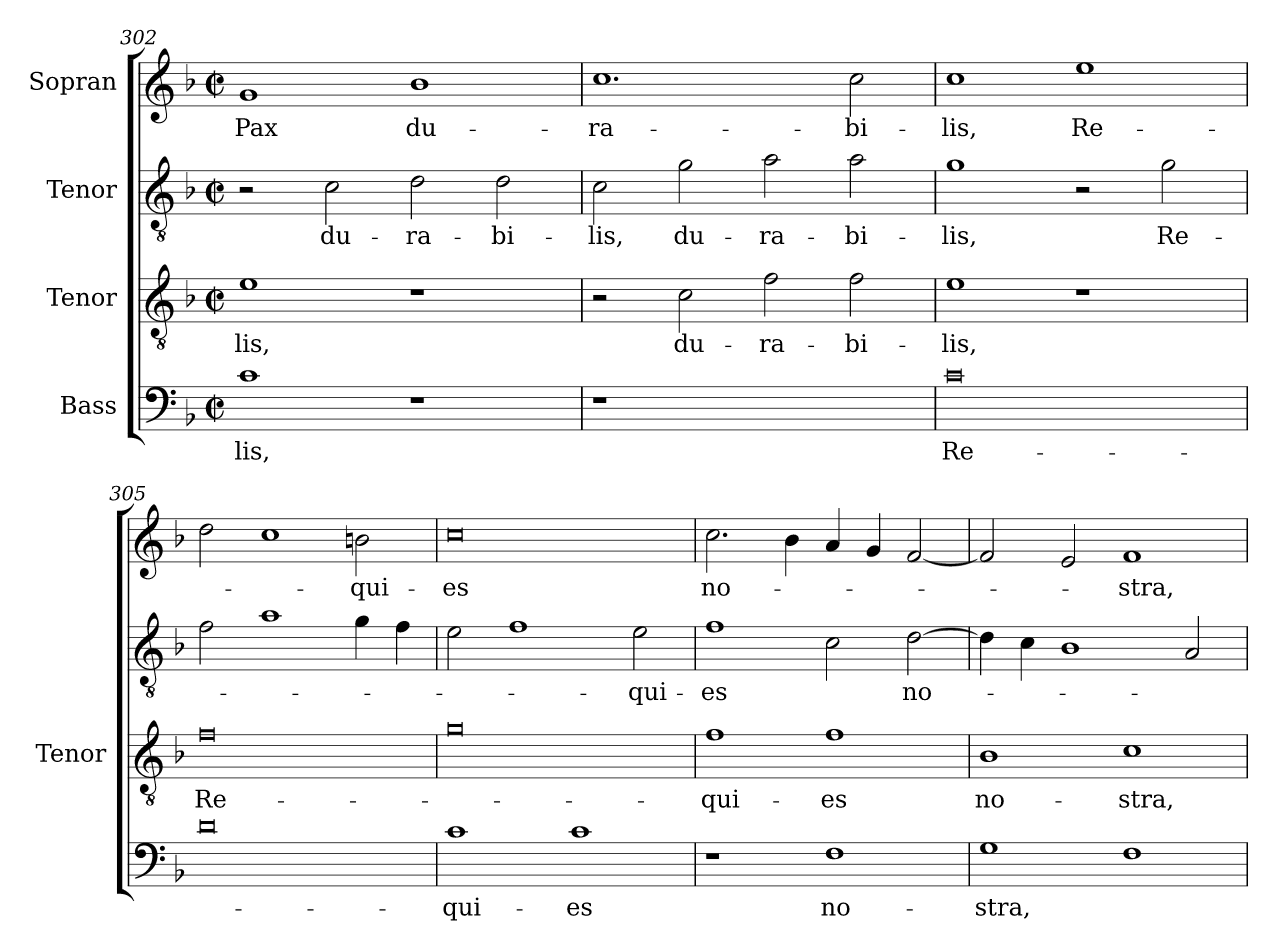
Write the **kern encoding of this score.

**kern	**text	**kern	**text	**kern	**text	**kern	**text
*part4	*part4	*part3	*part3	*part2	*part2	*part1	*part1
*staff4	*staff4	*staff3	*staff3	*staff2	*staff2	*staff1	*staff1
*I"Bass	*	*I"Tenor	*	*I"Tenor	*	*I"Sopran	*
*	*	*I'Tenor	*	*	*	*	*
*clefF4	*	*clefGv2	*	*clefGv2	*	*clefG2	*
*	*	*ITrd7c12	*	*ITrd7c12	*	*	*
*k[b-]	*	*k[b-]	*	*k[b-]	*	*k[b-]	*
*F:	*	*F:	*	*F:	*	*F:	*
*M2/2	*	*M2/2	*	*M2/2	*	*M2/2	*
*met(c|)	*	*met(c|)	*	*met(c|)	*	*met(c|)	*
=302	=302	=302	=302	=302	=302	=302	=302
!	!LO:LY:b:color=#000000	!	!	!	!	!	!
!	!	!	!LO:LY:b:color=#000000	!	!	!	!
!	!	!	!	!	!	!	!LO:LY:b:color=#000000
1ci	-lis,	1Ei	-lis,	2r	.	1gi	Pax
!	!	!	!	!	!LO:LY:b:color=#000000	!	!
.	.	.	.	2Ci\	du-	.	.
!	!	!	!	!	!LO:LY:b:color=#000000	!	!
!	!	!	!	!	!	!	!LO:LY:b:color=#000000
1r	.	1r	.	2Di\	-ra-	1b-i	du-
!	!	!	!	!	!LO:LY:b:color=#000000	!	!
.	.	.	.	2Di\	-bi-	.	.
=303	=303	=303	=303	=303	=303	=303	=303
!LO:N:vis=1	!	!	!	!	!	!	!
!	!	!	!	!	!LO:LY:b:color=#000000	!	!
!	!	!	!	!	!	!	!LO:LY:b:color=#000000
1r	.	2r	.	2Ci\	-lis,	1.cci	-ra-
!	!	!	!LO:LY:b:color=#000000	!	!	!	!
!	!	!	!	!	!LO:LY:b:color=#000000	!	!
.	.	2Ci\	du-	2Gi\	du-	.	.
!	!	!	!LO:LY:b:color=#000000	!	!	!	!
!	!	!	!	!	!LO:LY:b:color=#000000	!	!
1ryy	.	2Fi\	-ra-	2Ai\	-ra-	.	.
!	!	!	!LO:LY:b:color=#000000	!	!	!	!
!	!	!	!	!	!LO:LY:b:color=#000000	!	!
!	!	!	!	!	!	!	!LO:LY:b:color=#000000
.	.	2Fi\	-bi-	2Ai\	-bi-	2cci\	-bi-
=304	=304	=304	=304	=304	=304	=304	=304
!	!LO:LY:b:color=#000000	!	!	!	!	!	!
!	!	!	!LO:LY:b:color=#000000	!	!	!	!
!	!	!	!	!	!LO:LY:b:color=#000000	!	!
!	!	!	!	!	!	!	!LO:LY:b:color=#000000
0ci	Re-	1Ei	-lis,	1Gi	-lis,	1cci	-lis,
!	!	!	!	!	!	!	!LO:LY:b:color=#000000
.	.	1r	.	2r	.	1eei	Re-
!	!	!	!	!	!LO:LY:b:color=#000000	!	!
.	.	.	.	2Gi\	Re-	.	.
!!LO:LB:g=z
=305	=305	=305	=305	=305	=305	=305	=305
!	!	!	!LO:LY:b:color=#000000	!	!	!	!
0di	.	0Fi	Re-	2Fi\	.	2ddi\	.
.	.	.	.	1Ai	.	1cci	.
!	!	!	!	!	!	!	!LO:LY:b:color=#000000
.	.	.	.	4Gi\	.	2bni\	-qui-
.	.	.	.	4Fi\	.	.	.
=306	=306	=306	=306	=306	=306	=306	=306
!	!LO:LY:b:color=#000000	!	!	!	!	!	!
!	!	!	!	!	!	!	!LO:LY:b:color=#000000
1ci	-qui-	0Gi	.	2Ei\	.	0cci	-es
.	.	.	.	1Fi	.	.	.
!	!LO:LY:b:color=#000000	!	!	!	!	!	!
1ci	-es	.	.	.	.	.	.
!	!	!	!	!	!LO:LY:b:color=#000000	!	!
.	.	.	.	2Ei\	-qui-	.	.
=307	=307	=307	=307	=307	=307	=307	=307
!	!	!	!LO:LY:b:color=#000000	!	!	!	!
!	!	!	!	!	!LO:LY:b:color=#000000	!	!
!	!	!	!	!	!	!	!LO:LY:b:color=#000000
1r	.	1Fi	-qui-	1Fi	-es	2.cci\	no-
.	.	.	.	.	.	4b-i\	.
!	!LO:LY:b:color=#000000	!	!	!	!	!	!
!	!	!	!LO:LY:b:color=#000000	!	!	!	!
1Fi	no-	1Fi	-es	2Ci\	.	4ai/	.
.	.	.	.	.	.	4gi/	.
!	!	!	!	!	!LO:LY:b:color=#000000	!	!
.	.	.	.	[>2Di\	no-	[<2fi/	.
=308	=308	=308	=308	=308	=308	=308	=308
!	!LO:LY:b:color=#000000	!	!	!	!	!	!
!	!	!	!LO:LY:b:color=#000000	!	!	!	!
1Gi	-stra,	1BB-i	no-	4Di\]	.	2fi/]	.
.	.	.	.	4Ci\	.	.	.
.	.	.	.	1BB-i	.	2ei/	.
!	!	!	!LO:LY:b:color=#000000	!	!	!	!
!	!	!	!	!	!	!	!LO:LY:b:color=#000000
1Fi	.	1Ci	-stra,	.	.	1fi	-stra,
.	.	.	.	2AAi/	.	.	.
=	=	=	=	=	=	=	=
*-	*-	*-	*-	*-	*-	*-	*-
